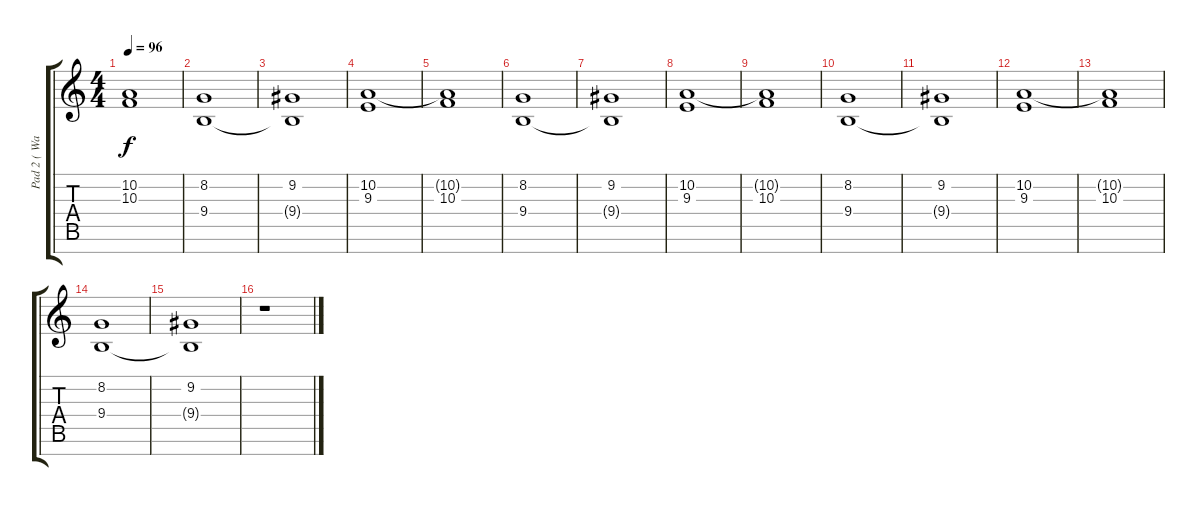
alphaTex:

\track ("Pad 2 ( Warm )" "Pad 2 ( Wa") {instrument pad2warm}
\staff {score tabs}
\tuning (E4 B3 G3 D3 A2 E2 B1) {hide}
\ts (4 4)
\tempo 96
\clef g2
\ks c
(10.2{t} 10.3).1{dy f} |
(8.2 9.4).1 |
(9.2 9.4{t}).1 |
(10.2 9.3).1 |
(10.2{t} 10.3).1 |
(8.2 9.4).1 |
(9.2 9.4{t}).1 |
(10.2 9.3).1 |
(10.2{t} 10.3).1 |
(8.2 9.4).1 |
(9.2 9.4{t}).1 |
(10.2 9.3).1 |
(10.2{t} 10.3).1 |
(8.2 9.4).1 |
(9.2 9.4{t}).1 |
r.1
